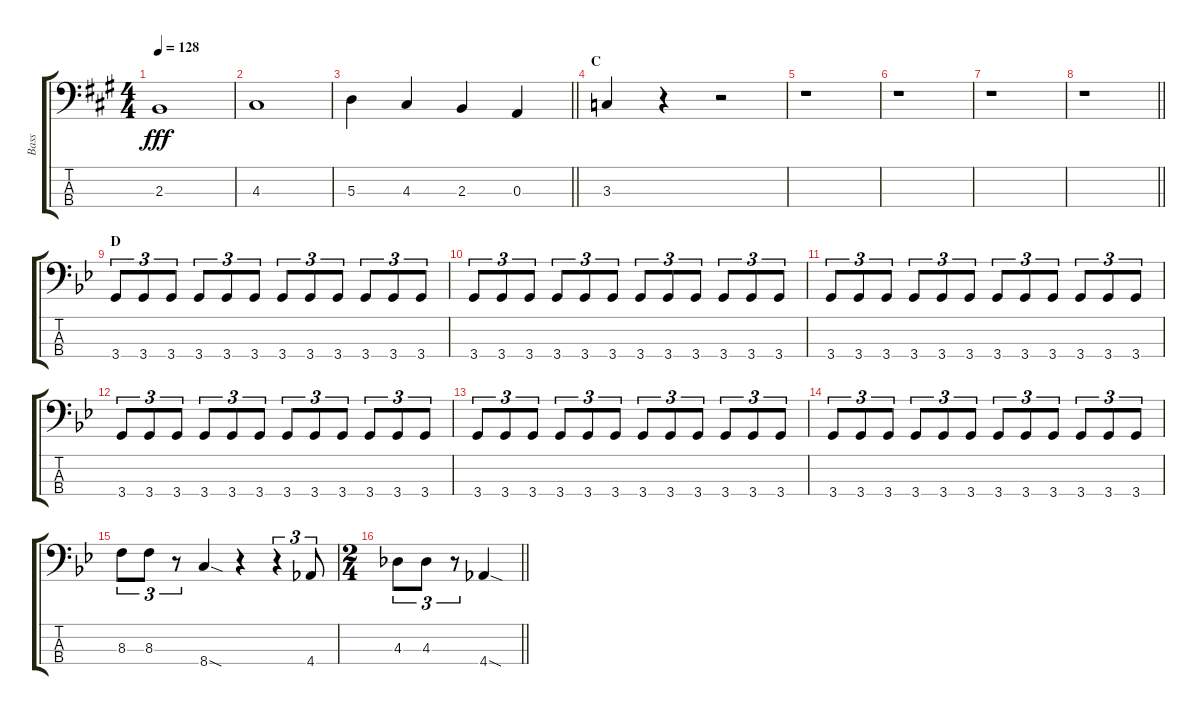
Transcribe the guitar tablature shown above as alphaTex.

\track ("Bass" "Bass") {instrument electricbassfinger}
\staff {score tabs}
\tuning (G2 D2 A1 E1) {hide}
\ts (4 4)
\tempo 128
\clef f4
\ks a
2.3.1{dy fff} |
4.3.1 |
\barLineRight lightlight
5.3.4 4.3.4 2.3.4 0.3.4 |
\section ("" "C")
3.3.4 r.4 r.2 |
r.1 |
r.1 |
r.1 |
\barLineRight lightlight
r.1 |
\section ("" "D")
\ks bb
3.4.8{tu (3 2)} 3.4.8{tu (3 2)} 3.4.8{tu (3 2)} 3.4.8{tu (3 2)} 3.4.8{tu (3 2)} 3.4.8{tu (3 2)} 3.4.8{tu (3 2)} 3.4.8{tu (3 2)} 3.4.8{tu (3 2)} 3.4.8{tu (3 2)} 3.4.8{tu (3 2)} 3.4.8{tu (3 2)} |
3.4.8{tu (3 2)} 3.4.8{tu (3 2)} 3.4.8{tu (3 2)} 3.4.8{tu (3 2)} 3.4.8{tu (3 2)} 3.4.8{tu (3 2)} 3.4.8{tu (3 2)} 3.4.8{tu (3 2)} 3.4.8{tu (3 2)} 3.4.8{tu (3 2)} 3.4.8{tu (3 2)} 3.4.8{tu (3 2)} |
3.4.8{tu (3 2)} 3.4.8{tu (3 2)} 3.4.8{tu (3 2)} 3.4.8{tu (3 2)} 3.4.8{tu (3 2)} 3.4.8{tu (3 2)} 3.4.8{tu (3 2)} 3.4.8{tu (3 2)} 3.4.8{tu (3 2)} 3.4.8{tu (3 2)} 3.4.8{tu (3 2)} 3.4.8{tu (3 2)} |
3.4.8{tu (3 2)} 3.4.8{tu (3 2)} 3.4.8{tu (3 2)} 3.4.8{tu (3 2)} 3.4.8{tu (3 2)} 3.4.8{tu (3 2)} 3.4.8{tu (3 2)} 3.4.8{tu (3 2)} 3.4.8{tu (3 2)} 3.4.8{tu (3 2)} 3.4.8{tu (3 2)} 3.4.8{tu (3 2)} |
3.4.8{tu (3 2)} 3.4.8{tu (3 2)} 3.4.8{tu (3 2)} 3.4.8{tu (3 2)} 3.4.8{tu (3 2)} 3.4.8{tu (3 2)} 3.4.8{tu (3 2)} 3.4.8{tu (3 2)} 3.4.8{tu (3 2)} 3.4.8{tu (3 2)} 3.4.8{tu (3 2)} 3.4.8{tu (3 2)} |
3.4.8{tu (3 2)} 3.4.8{tu (3 2)} 3.4.8{tu (3 2)} 3.4.8{tu (3 2)} 3.4.8{tu (3 2)} 3.4.8{tu (3 2)} 3.4.8{tu (3 2)} 3.4.8{tu (3 2)} 3.4.8{tu (3 2)} 3.4.8{tu (3 2)} 3.4.8{tu (3 2)} 3.4.8{tu (3 2)} |
8.3.8{tu (3 2)} 8.3.8{tu (3 2)} r.8{tu (3 2)} 8.4{sod}.4 r.4 r.4{tu (3 2)} 4.4.8{tu (3 2)} |
\ts (2 4)
\barLineRight lightlight
4.3.8{tu (3 2)} 4.3.8{tu (3 2)} r.8{tu (3 2)} 4.4{sod}.4
